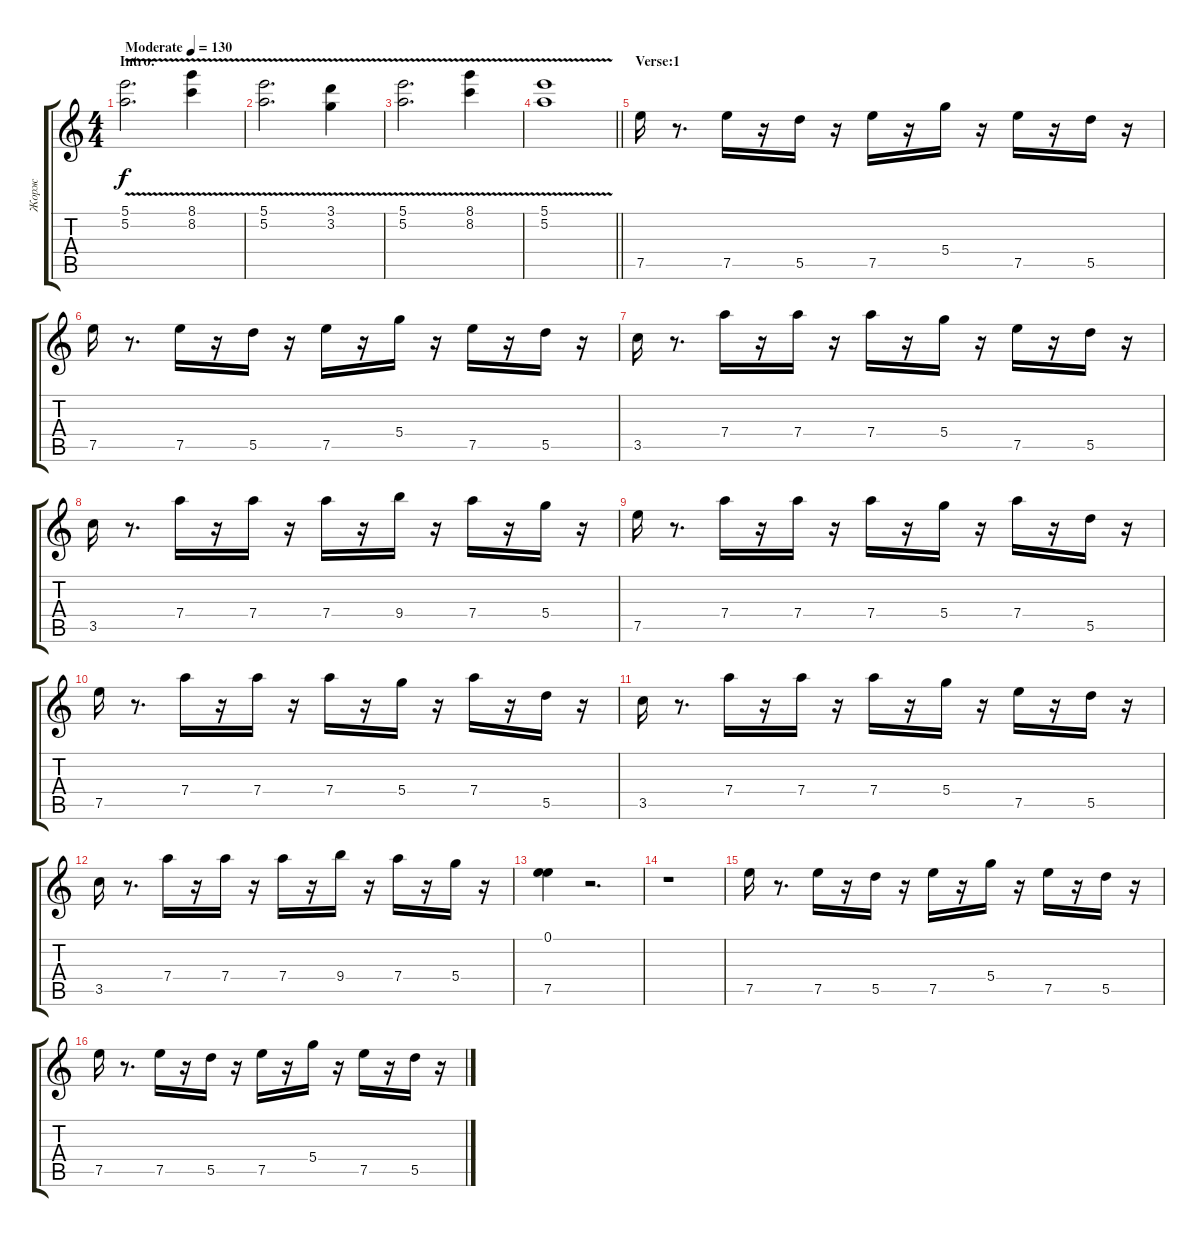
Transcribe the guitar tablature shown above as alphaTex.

\track ("Жорж" "Жорж") {instrument acousticguitarsteel}
\staff {score tabs}
\tuning (E4 B4 G4 D4 A3 E3) {hide}
\ts (4 4)
\section ("" "Intro:")
\tempo (130 "Moderate")
\clef g2
\ks c
(5.1 5.2{v}).2{d dy f instrument acousticguitarsteel} (8.1{v} 8.2).4 |
(5.1{v} 5.2).2{d} (3.1{v} 3.2).4 |
(5.1 5.2{v}).2{d} (8.1{v} 8.2).4 |
\barLineRight lightlight
(5.1 5.2{v}).1 |
\section ("" "Verse:1")
7.5.16 r.8{d} 7.5.16 r.16 5.5.16 r.16 7.5.16 r.16 5.4.16 r.16 7.5.16 r.16 5.5.16 r.16 |
7.5.16 r.8{d} 7.5.16 r.16 5.5.16 r.16 7.5.16 r.16 5.4.16 r.16 7.5.16 r.16 5.5.16 r.16 |
3.5.16 r.8{d} 7.4.16 r.16 7.4.16 r.16 7.4.16 r.16 5.4.16 r.16 7.5.16 r.16 5.5.16 r.16 |
3.5.16 r.8{d} 7.4.16 r.16 7.4.16 r.16 7.4.16 r.16 9.4.16 r.16 7.4.16 r.16 5.4.16 r.16 |
7.5.16 r.8{d} 7.4.16 r.16 7.4.16 r.16 7.4.16 r.16 5.4.16 r.16 7.4.16 r.16 5.5.16 r.16 |
7.5.16 r.8{d} 7.4.16 r.16 7.4.16 r.16 7.4.16 r.16 5.4.16 r.16 7.4.16 r.16 5.5.16 r.16 |
3.5.16 r.8{d} 7.4.16 r.16 7.4.16 r.16 7.4.16 r.16 5.4.16 r.16 7.5.16 r.16 5.5.16 r.16 |
3.5.16 r.8{d} 7.4.16 r.16 7.4.16 r.16 7.4.16 r.16 9.4.16 r.16 7.4.16 r.16 5.4.16 r.16 |
(0.1 7.5).4 r.2{d} |
r.1 |
7.5.16 r.8{d} 7.5.16 r.16 5.5.16 r.16 7.5.16 r.16 5.4.16 r.16 7.5.16 r.16 5.5.16 r.16 |
7.5.16 r.8{d} 7.5.16 r.16 5.5.16 r.16 7.5.16 r.16 5.4.16 r.16 7.5.16 r.16 5.5.16 r.16
